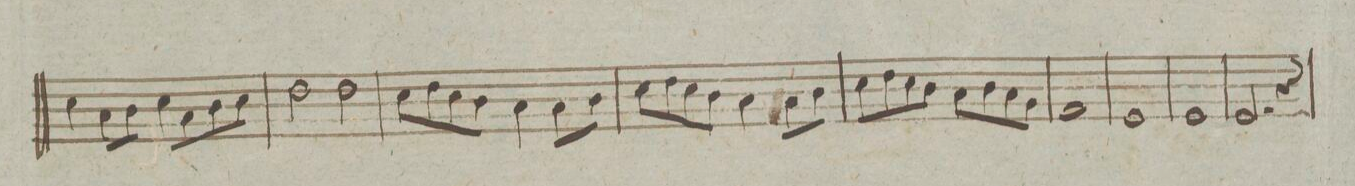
**kern
*I"Serpente
*clefF4
*k[]
*met(c)
*M4/4
4E\
8C\L
8D\J
8E\L
8C\
8D\
8E\J
=84
2F\
2F\
=85
8E\L
8F\
8E\
8D\J
4C\
8C\L
8D\J
=86
8E\L
8F\
8E\
8D\J
4C\
8C\L
8D\J
=87
8E\L
8F\
8E\
8D\J
8C\L
8D\
8C\
8BB\J
=88
1AA
=89
1GG
=90
1GG
=91
2.GG/
4r
=92
*-
